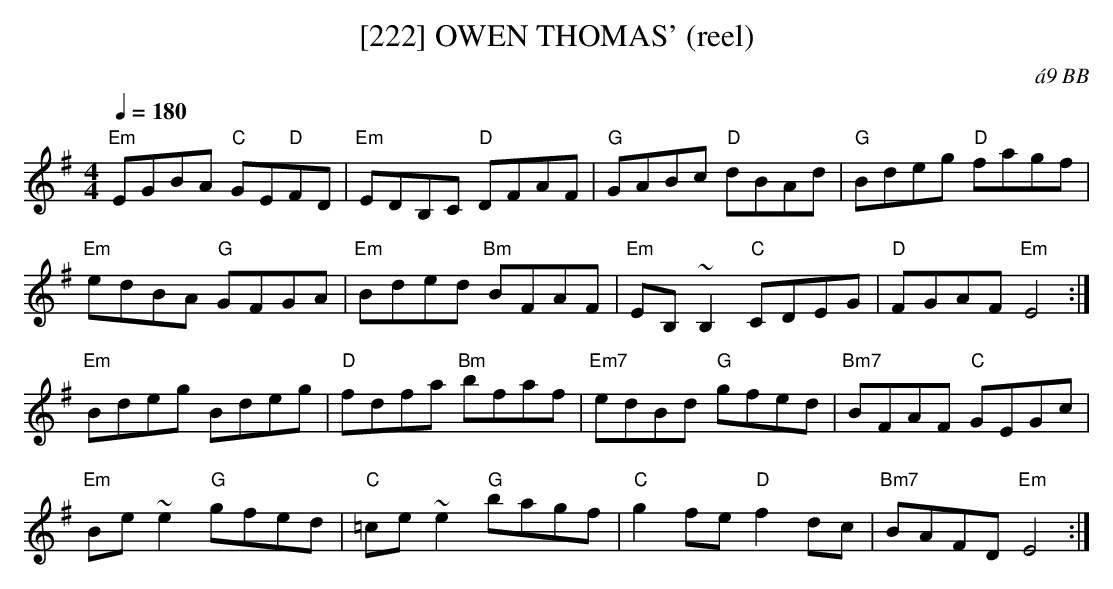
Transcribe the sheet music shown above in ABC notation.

X:1
T:[222] OWEN THOMAS' (reel)
C:\'a9 BB
Q:1/4=180
M:4/4
L:1/8
K:Em
"Em"EGBA "C"GE"D"FD|"Em"EDB,C "D"DFAF|"G"GABc "D"dBAd|"G"Bdeg "D"fagf|
"Em"edBA "G"GFGA|"Em"Bded "Bm"BFAF|"Em"EB, ~B,2 "C"CDEG|"D"FGAF "Em"E4 :|
"Em"Bdeg Bdeg|"D"fdfa "Bm"bfaf|"Em7"edBd "G"gfed|"Bm7"BFAF "C"GEGc|
"Em"Be ~e2 "G"gfed|"C"=ce ~e2 "G"bagf|"C"g2 fe "D"f2dc|"Bm7"BAFD "Em"E4 :|
